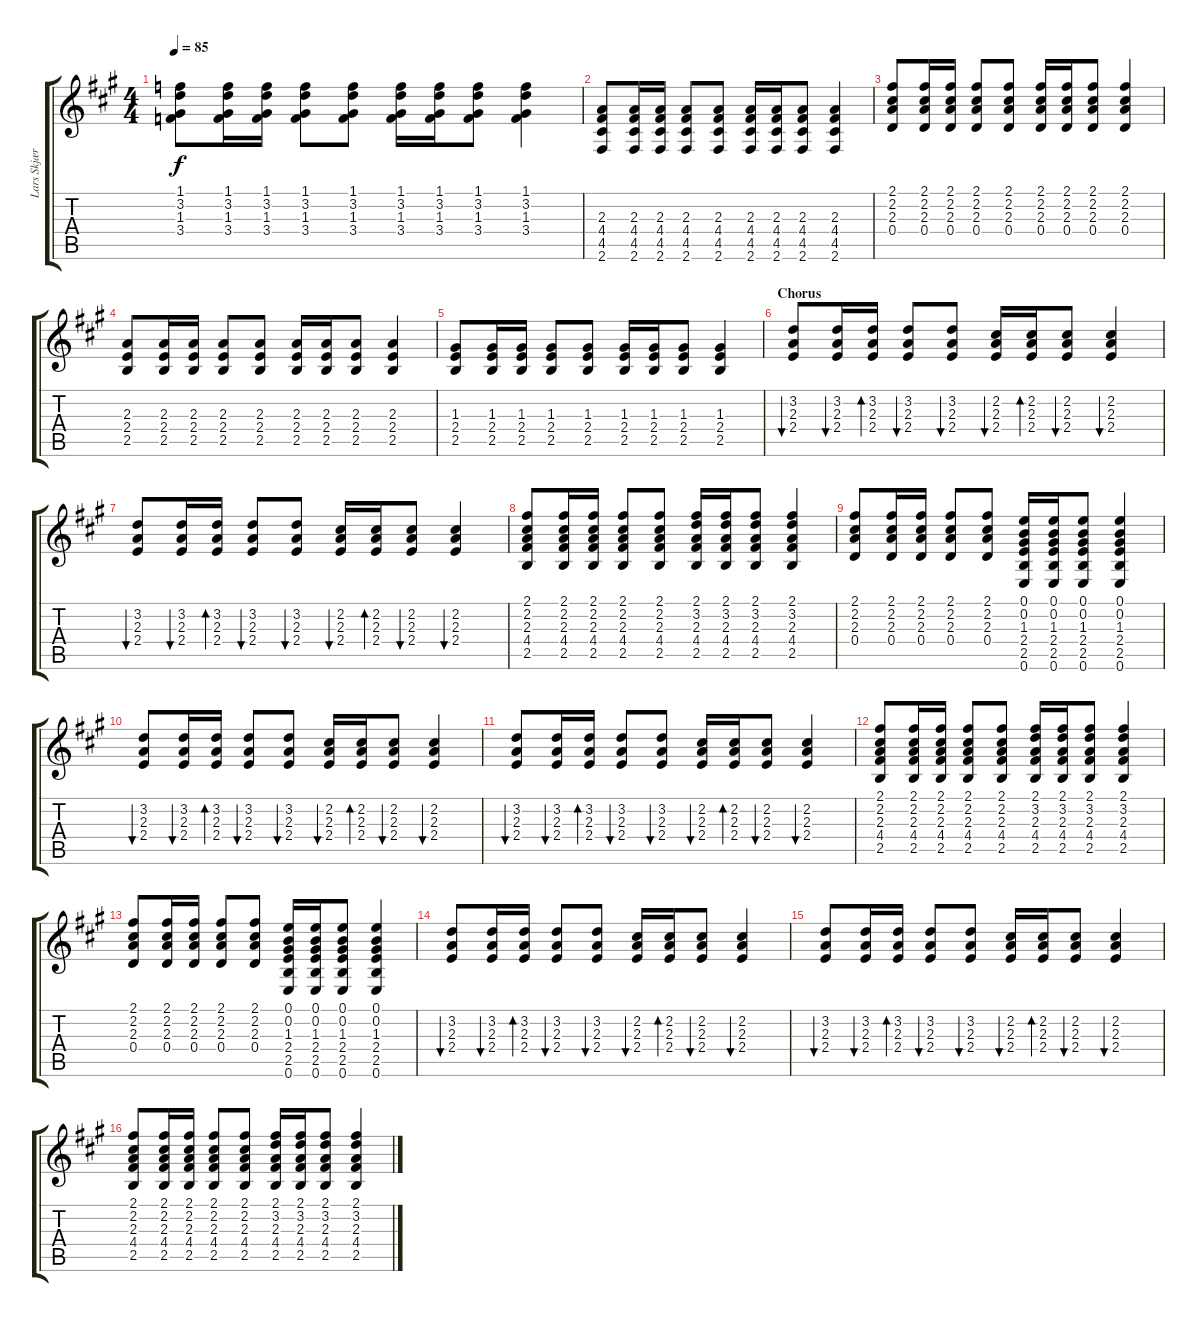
\track ("Lars Skjærbæk (Rytme Guitar)" "Lars Skjær") {instrument electricguitarjazz}
\staff {score tabs}
\tuning (E4 B3 G3 D3 A2 E2) {hide}
\ts (4 4)
\tempo 85
\clef g2
\ks a
(1.1 3.2 1.3 3.4).8{dy f} (1.1 3.2 1.3 3.4).16 (1.1 3.2 1.3 3.4).16 (1.1 3.2 1.3 3.4).8 (1.1 3.2 1.3 3.4).8 (1.1 3.2 1.3 3.4).16 (1.1 3.2 1.3 3.4).16 (1.1 3.2 1.3 3.4).8 (1.1 3.2 1.3 3.4).4 |
(2.3 4.4 4.5 2.6).8 (2.3 4.4 4.5 2.6).16 (2.3 4.4 4.5 2.6).16 (2.3 4.4 4.5 2.6).8 (2.3 4.4 4.5 2.6).8 (2.3 4.4 4.5 2.6).16 (2.3 4.4 4.5 2.6).16 (2.3 4.4 4.5 2.6).8 (2.3 4.4 4.5 2.6).4 |
(2.1 2.2 2.3 0.4).8 (2.1 2.2 2.3 0.4).16 (2.1 2.2 2.3 0.4).16 (2.1 2.2 2.3 0.4).8 (2.1 2.2 2.3 0.4).8 (2.1 2.2 2.3 0.4).16 (2.1 2.2 2.3 0.4).16 (2.1 2.2 2.3 0.4).8 (2.1 2.2 2.3 0.4).4 |
(2.3 2.4 2.5).8 (2.3 2.4 2.5).16 (2.3 2.4 2.5).16 (2.3 2.4 2.5).8 (2.3 2.4 2.5).8 (2.3 2.4 2.5).16 (2.3 2.4 2.5).16 (2.3 2.4 2.5).8 (2.3 2.4 2.5).4 |
(1.3 2.4 2.5).8 (1.3 2.4 2.5).16 (1.3 2.4 2.5).16 (1.3 2.4 2.5).8 (1.3 2.4 2.5).8 (1.3 2.4 2.5).16 (1.3 2.4 2.5).16 (1.3 2.4 2.5).8 (1.3 2.4 2.5).4 |
\section ("" "Chorus")
(3.2 2.3 2.4).8{bu 60} (3.2 2.3 2.4).16{bu 60} (3.2 2.3 2.4).16{bd 60} (3.2 2.3 2.4).8{bu 60} (3.2 2.3 2.4).8{bu 60} (2.2 2.3 2.4).16{bu 60} (2.2 2.3 2.4).16{bd 60} (2.2 2.3 2.4).8{bu 60} (2.2 2.3 2.4).4{bu 60} |
(3.2 2.3 2.4).8{bu 60} (3.2 2.3 2.4).16{bu 60} (3.2 2.3 2.4).16{bd 60} (3.2 2.3 2.4).8{bu 60} (3.2 2.3 2.4).8{bu 60} (2.2 2.3 2.4).16{bu 60} (2.2 2.3 2.4).16{bd 60} (2.2 2.3 2.4).8{bu 60} (2.2 2.3 2.4).4{bu 60} |
(2.1 2.2 2.3 4.4 2.5).8 (2.1 2.2 2.3 4.4 2.5).16 (2.1 2.2 2.3 4.4 2.5).16 (2.1 2.2 2.3 4.4 2.5).8 (2.1 2.2 2.3 4.4 2.5).8 (2.1 3.2 2.3 4.4 2.5).16 (2.1 3.2 2.3 4.4 2.5).16 (2.1 3.2 2.3 4.4 2.5).8 (2.1 3.2 2.3 4.4 2.5).4 |
(2.1 2.2 2.3 0.4).8 (2.1 2.2 2.3 0.4).16 (2.1 2.2 2.3 0.4).16 (2.1 2.2 2.3 0.4).8 (2.1 2.2 2.3 0.4).8 (0.1 0.2 1.3 2.4 2.5 0.6).16 (0.1 0.2 1.3 2.4 2.5 0.6).16 (0.1 0.2 1.3 2.4 2.5 0.6).8 (0.1 0.2 1.3 2.4 2.5 0.6).4 |
(3.2 2.3 2.4).8{bu 60} (3.2 2.3 2.4).16{bu 60} (3.2 2.3 2.4).16{bd 60} (3.2 2.3 2.4).8{bu 60} (3.2 2.3 2.4).8{bu 60} (2.2 2.3 2.4).16{bu 60} (2.2 2.3 2.4).16{bd 60} (2.2 2.3 2.4).8{bu 60} (2.2 2.3 2.4).4{bu 60} |
(3.2 2.3 2.4).8{bu 60} (3.2 2.3 2.4).16{bu 60} (3.2 2.3 2.4).16{bd 60} (3.2 2.3 2.4).8{bu 60} (3.2 2.3 2.4).8{bu 60} (2.2 2.3 2.4).16{bu 60} (2.2 2.3 2.4).16{bd 60} (2.2 2.3 2.4).8{bu 60} (2.2 2.3 2.4).4{bu 60} |
(2.1 2.2 2.3 4.4 2.5).8 (2.1 2.2 2.3 4.4 2.5).16 (2.1 2.2 2.3 4.4 2.5).16 (2.1 2.2 2.3 4.4 2.5).8 (2.1 2.2 2.3 4.4 2.5).8 (2.1 3.2 2.3 4.4 2.5).16 (2.1 3.2 2.3 4.4 2.5).16 (2.1 3.2 2.3 4.4 2.5).8 (2.1 3.2 2.3 4.4 2.5).4 |
(2.1 2.2 2.3 0.4).8 (2.1 2.2 2.3 0.4).16 (2.1 2.2 2.3 0.4).16 (2.1 2.2 2.3 0.4).8 (2.1 2.2 2.3 0.4).8 (0.1 0.2 1.3 2.4 2.5 0.6).16 (0.1 0.2 1.3 2.4 2.5 0.6).16 (0.1 0.2 1.3 2.4 2.5 0.6).8 (0.1 0.2 1.3 2.4 2.5 0.6).4 |
(3.2 2.3 2.4).8{bu 60} (3.2 2.3 2.4).16{bu 60} (3.2 2.3 2.4).16{bd 60} (3.2 2.3 2.4).8{bu 60} (3.2 2.3 2.4).8{bu 60} (2.2 2.3 2.4).16{bu 60} (2.2 2.3 2.4).16{bd 60} (2.2 2.3 2.4).8{bu 60} (2.2 2.3 2.4).4{bu 60} |
(3.2 2.3 2.4).8{bu 60} (3.2 2.3 2.4).16{bu 60} (3.2 2.3 2.4).16{bd 60} (3.2 2.3 2.4).8{bu 60} (3.2 2.3 2.4).8{bu 60} (2.2 2.3 2.4).16{bu 60} (2.2 2.3 2.4).16{bd 60} (2.2 2.3 2.4).8{bu 60} (2.2 2.3 2.4).4{bu 60} |
(2.1 2.2 2.3 4.4 2.5).8 (2.1 2.2 2.3 4.4 2.5).16 (2.1 2.2 2.3 4.4 2.5).16 (2.1 2.2 2.3 4.4 2.5).8 (2.1 2.2 2.3 4.4 2.5).8 (2.1 3.2 2.3 4.4 2.5).16 (2.1 3.2 2.3 4.4 2.5).16 (2.1 3.2 2.3 4.4 2.5).8 (2.1 3.2 2.3 4.4 2.5).4
